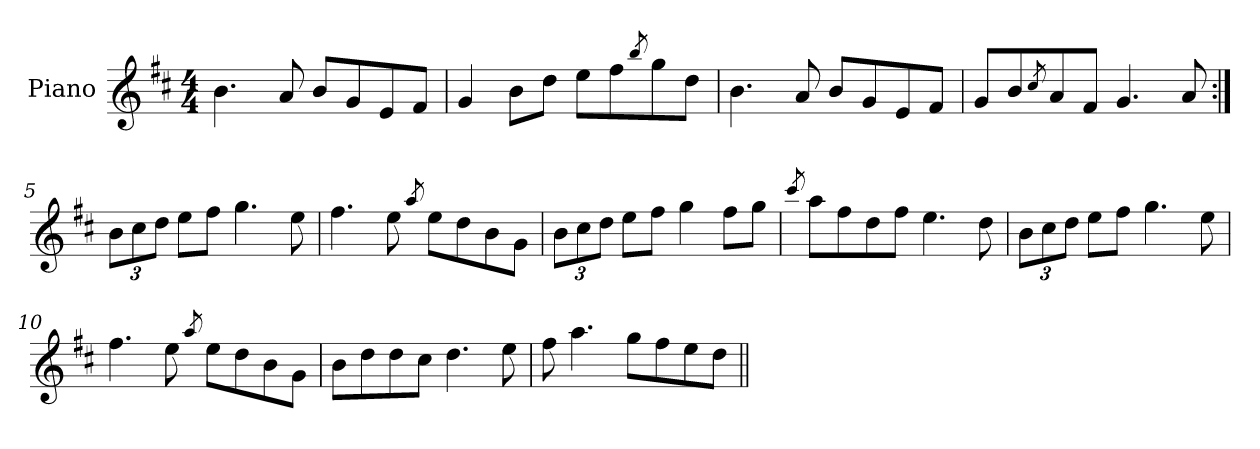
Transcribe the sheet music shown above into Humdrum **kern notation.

**kern
*part1
*staff1
*I"Piano
*I'Pno
*clefG2
*k[f#c#]
*D:
*M4/4
=1
4.b\
8a/
8b/L
8g/
8e/
8f#/J
=2
4g/
8b\L
8dd\J
8ee\L
8ff#\
8qbb/
8gg\
8dd\J
=3
4.b\
8a/
8b/L
8g/
8e/
8f#/J
=4
8g/L
8b/
8qcc#/
8a/
8f#/J
4.g/
8a/
=5:|!
12b\L
12cc#\
12dd\J
8ee\L
8ff#\J
4.gg\
8ee\
=6
4.ff#\
8ee\
8qaa/
8ee\L
8dd\
8b\
8g\J
=7
12b\L
12cc#\
12dd\J
8ee\L
8ff#\J
4gg\
8ff#\L
8gg\J
=8
8qccc#/
8aa\L
8ff#\
8dd\
8ff#\J
4.ee\
8dd\
=9
12b\L
12cc#\
12dd\J
8ee\L
8ff#\J
4.gg\
8ee\
=10
4.ff#\
8ee\
8qaa/
8ee\L
8dd\
8b\
8g\J
=11
8b\L
8dd\
8dd\
8cc#\J
4.dd\
8ee\
=12
8ff#\
4.aa\
8gg\L
8ff#\
8ee\
8dd\J
=||
*-
